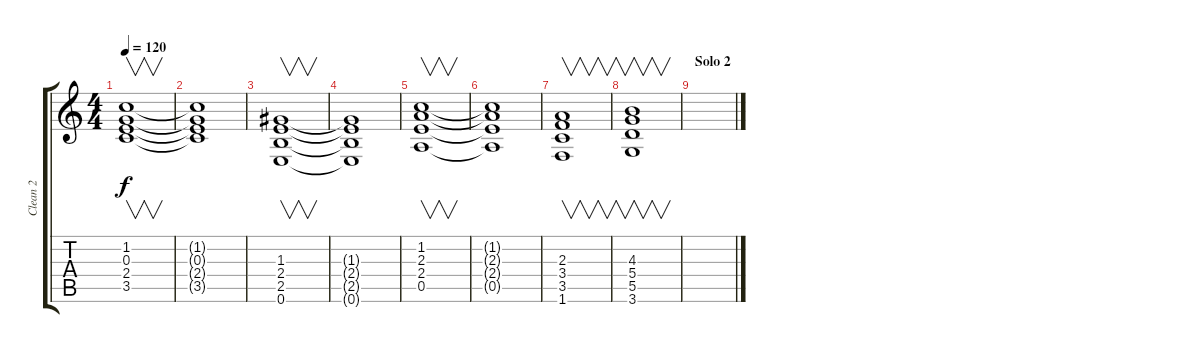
\track ("Clean 2" "Clean 2") {instrument acousticguitarnylon}
\staff {score tabs}
\tuning (E4 B3 G3 D3 A2 E2) {hide}
\ts (4 4)
\tempo 120
\clef g2
\ks c
(1.2 0.3 2.4 3.5).1{v dy f} |
(1.2{t} 0.3{t} 2.4{t} 3.5{t}).1 |
(1.3 2.4 2.5 0.6).1{v} |
(1.3{t} 2.4{t} 2.5{t} 0.6{t}).1 |
(1.2 2.3 2.4 0.5).1{v} |
(1.2{t} 2.3{t} 2.4{t} 0.5{t}).1 |
(2.3 3.4 3.5 1.6).1{v} |
(4.3 5.4 5.5 3.6).1{v} |
\section ("" "Solo 2")
